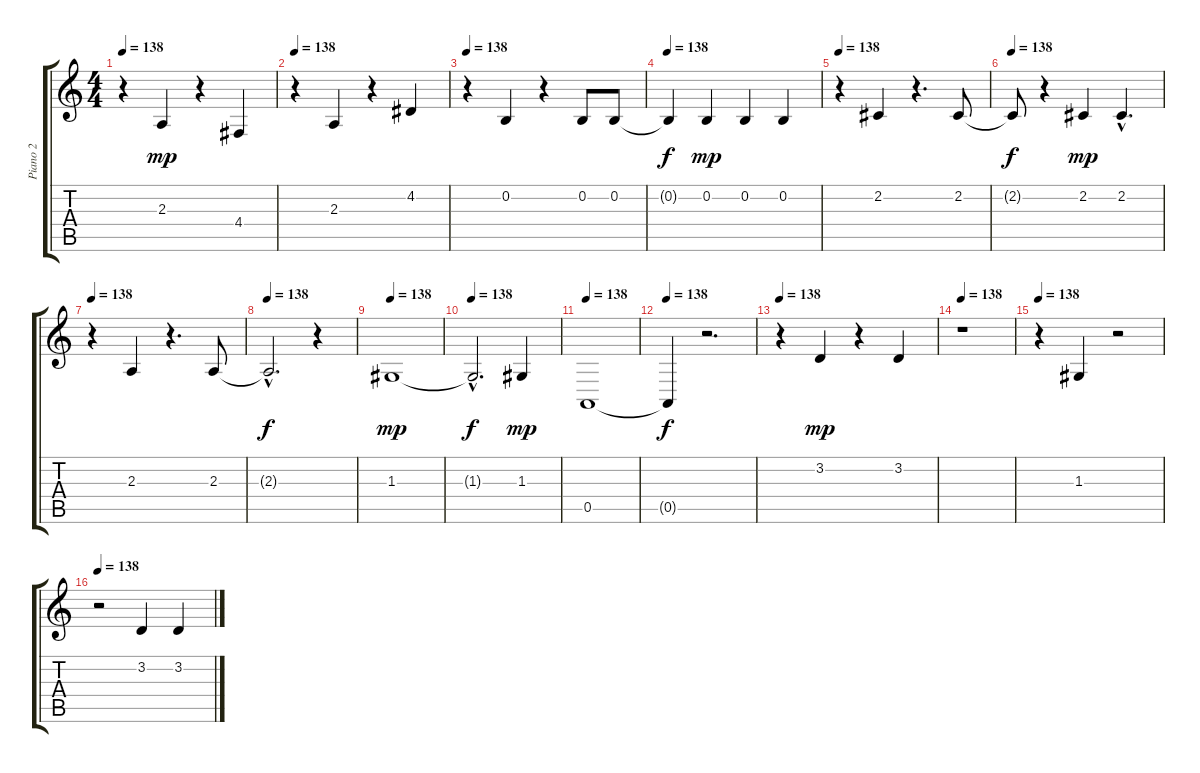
\track ("Piano 2" "Piano 2") {instrument brightacousticpiano}
\staff {score tabs}
\tuning (E4 B3 G3 D3 A2 E2) {hide}
\ts (4 4)
\tempo 138
\clef g2
\ks c
r.4{dy f} 2.3.4{dy mp} r.4 4.4.4 |
\tempo 138
r.4 2.3.4 r.4 4.2.4 |
\tempo 138
r.4 0.2.4 r.4 0.2.8 0.2.8 |
\tempo 138
0.2{t}.4{dy f} 0.2.4{dy mp instrument celesta} 0.2.4 0.2.4 |
\tempo 138
r.4 2.2.4 r.4{d} 2.2.8 |
\tempo 138
2.2{t}.8{dy f} r.4 2.2.4{dy mp} 2.2{hac}.4{d} |
\tempo 138
r.4 2.3.4 r.4{d} 2.3.8 |
\tempo 138
2.3{hac t}.2{d dy f} r.4 |
\tempo 138
1.3.1{dy mp} |
\tempo 138
1.3{hac t}.2{d dy f} 1.3.4{dy mp} |
\tempo 138
0.5.1 |
\tempo 138
0.5{t}.4{dy f} r.2{d} |
\tempo 138
r.4 3.2.4{dy mp} r.4 3.2.4 |
\tempo 138
r.1 |
\tempo 138
r.4 1.3.4 r.2 |
\tempo 138
r.2 3.2.4 3.2.4
